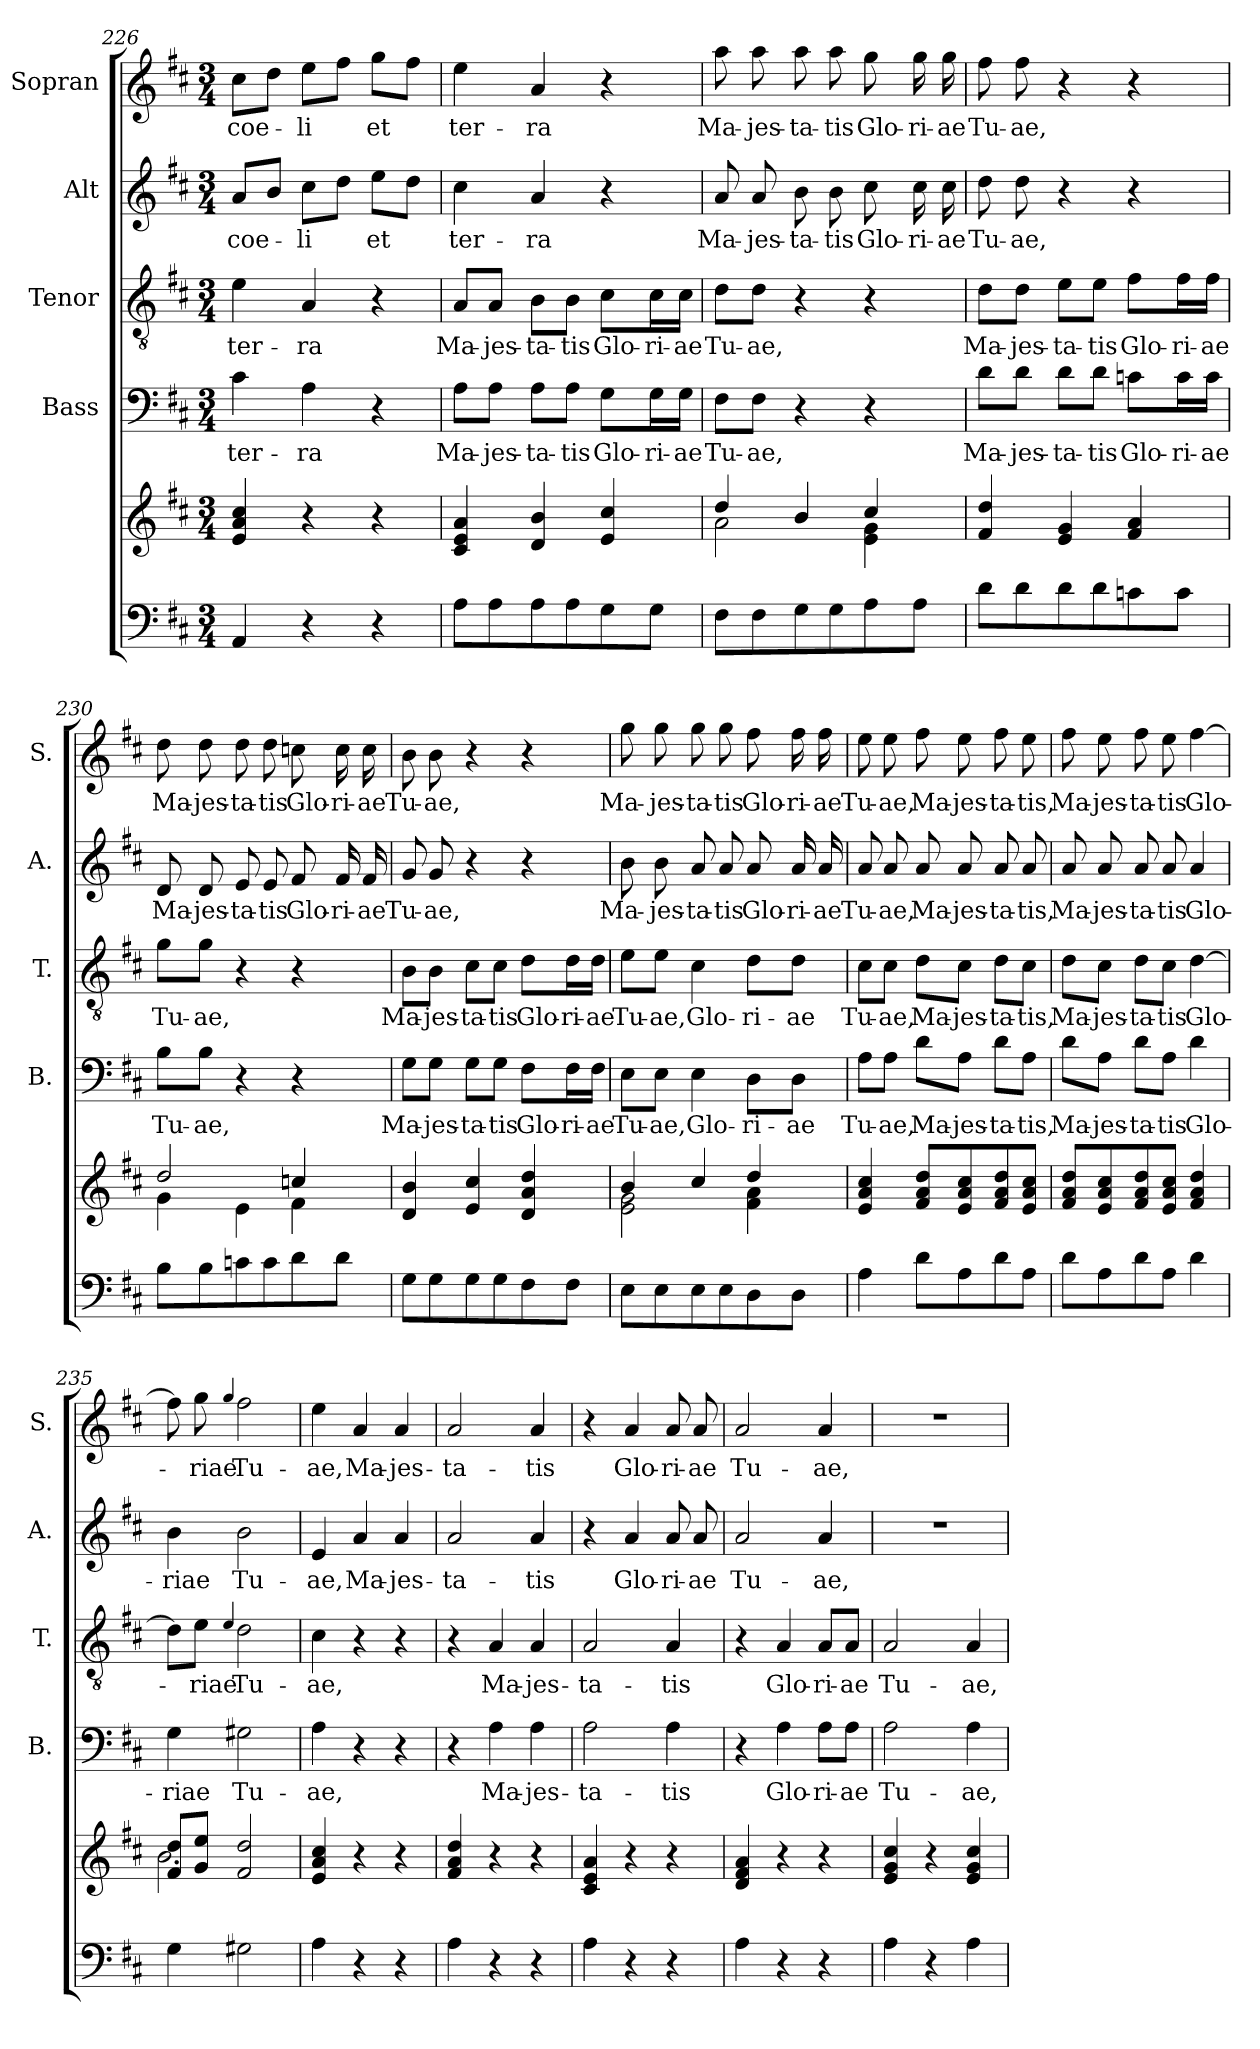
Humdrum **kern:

**kern	**kern	**kern	**text	**kern	**text	**kern	**text	**kern	**text
*part5	*part5	*part4	*part4	*part3	*part3	*part2	*part2	*part1	*part1
*staff6	*staff5	*staff4	*staff4	*staff3	*staff3	*staff2	*staff2	*staff1	*staff1
*	*	*I"Bass	*	*I"Tenor	*	*I"Alt	*	*I"Sopran	*
*	*	*I'B.	*	*I'T.	*	*I'A.	*	*I'S.	*
*clefF4	*clefG2	*clefF4	*	*clefGv2	*	*clefG2	*	*clefG2	*
*k[f#c#]	*k[f#c#]	*k[f#c#]	*	*k[f#c#]	*	*k[f#c#]	*	*k[f#c#]	*
*D:	*D:	*D:	*	*D:	*	*D:	*	*D:	*
*M3/4	*M3/4	*M3/4	*	*M3/4	*	*M3/4	*	*M3/4	*
=226	=226	=226	=226	=226	=226	=226	=226	=226	=226
!	!	!	!LO:LY:b	!	!LO:LY:b	!	!LO:LY:b	!	!LO:LY:b
4AA/	4e/ 4a/ 4cc#/	4c#\	ter-	4e\	ter-	8a/L	coe-	8cc#\L	coe-
.	.	.	.	.	.	8b/J	.	8dd\J	.
!	!	!	!LO:LY:b	!	!LO:LY:b	!	!LO:LY:b	!	!LO:LY:b
4r	4r	4A\	-ra	4A/	-ra	8cc#\L	-li	8ee\L	-li
.	.	.	.	.	.	8dd\J	.	8ff#\J	.
!	!	!	!	!	!	!	!LO:LY:b	!	!LO:LY:b
4r	4r	4r	.	4r	.	8ee\L	et	8gg\L	et
.	.	.	.	.	.	8dd\J	.	8ff#\J	.
=227	=227	=227	=227	=227	=227	=227	=227	=227	=227
!	!	!	!LO:LY:b	!	!LO:LY:b	!	!LO:LY:b	!	!LO:LY:b
8A\L	4c#/ 4e/ 4a/	8A\L	Ma-	8A/L	Ma-	4cc#\	ter-	4ee\	ter-
!	!	!	!LO:LY:b	!	!LO:LY:b	!	!	!	!
8A\	.	8A\J	-jes-	8A/J	-jes-	.	.	.	.
!	!	!	!LO:LY:b	!	!LO:LY:b	!	!LO:LY:b	!	!LO:LY:b
8A\	4d/ 4b/	8A\L	-ta-	8B\L	-ta-	4a/	-ra	4a/	-ra
!	!	!	!LO:LY:b	!	!LO:LY:b	!	!	!	!
8A\	.	8A\J	-tis	8B\J	-tis	.	.	.	.
!	!	!	!LO:LY:b	!	!LO:LY:b	!	!	!	!
8G\	4e/ 4cc#/	8G\L	Glo-	8c#\L	Glo-	4r	.	4r	.
!	!	!	!LO:LY:b	!	!LO:LY:b	!	!	!	!
8G\J	.	16G\L	-ri-	16c#\L	-ri-	.	.	.	.
!	!	!	!LO:LY:b	!	!LO:LY:b	!	!	!	!
.	.	16G\JJ	-ae	16c#\JJ	-ae	.	.	.	.
=228	=228	=228	=228	=228	=228	=228	=228	=228	=228
*	*^	*	*	*	*	*	*	*	*
!	!	!	!	!LO:LY:b	!	!LO:LY:b	!	!LO:LY:b	!	!LO:LY:b
8F#\L	4dd/	2a\	8F#\L	Tu-	8d\L	Tu-	8a/	Ma-	8aa\	Ma-
!	!	!	!	!LO:LY:b	!	!LO:LY:b	!	!LO:LY:b	!	!LO:LY:b
8F#\	.	.	8F#\J	-ae,	8d\J	-ae,	8a/	-jes-	8aa\	-jes-
!	!	!	!	!	!	!	!	!LO:LY:b	!	!LO:LY:b
8G\	4b/	.	4r	.	4r	.	8b\	-ta-	8aa\	-ta-
!	!	!	!	!	!	!	!	!LO:LY:b	!	!LO:LY:b
8G\	.	.	.	.	.	.	8b\	-tis	8aa\	-tis
!	!	!	!	!	!	!	!	!LO:LY:b	!	!LO:LY:b
8A\	4cc#/	4e\ 4g\	4r	.	4r	.	8cc#\	Glo-	8gg\	Glo-
!	!	!	!	!	!	!	!	!LO:LY:b	!	!LO:LY:b
8A\J	.	.	.	.	.	.	16cc#\	-ri-	16gg\	-ri-
!	!	!	!	!	!	!	!	!LO:LY:b	!	!LO:LY:b
.	.	.	.	.	.	.	16cc#\	-ae	16gg\	-ae
*	*v	*v	*	*	*	*	*	*	*	*
!!LO:PB:g=z
=229	=229	=229	=229	=229	=229	=229	=229	=229	=229
!	!	!	!LO:LY:b	!	!LO:LY:b	!	!LO:LY:b	!	!LO:LY:b
8d\L	4f#/ 4dd/	8d\L	Ma-	8d\L	Ma-	8dd\	Tu-	8ff#\	Tu-
!	!	!	!LO:LY:b	!	!LO:LY:b	!	!LO:LY:b	!	!LO:LY:b
8d\	.	8d\J	-jes-	8d\J	-jes-	8dd\	-ae,	8ff#\	-ae,
!	!	!	!LO:LY:b	!	!LO:LY:b	!	!	!	!
8d\	4e/ 4g/	8d\L	-ta-	8e\L	-ta-	4r	.	4r	.
!	!	!	!LO:LY:b	!	!LO:LY:b	!	!	!	!
8d\	.	8d\J	-tis	8e\J	-tis	.	.	.	.
!	!	!	!LO:LY:b	!	!LO:LY:b	!	!	!	!
8cn\	4f#/ 4a/	8cn\L	Glo-	8f#\L	Glo-	4r	.	4r	.
!	!	!	!LO:LY:b	!	!LO:LY:b	!	!	!	!
8c\J	.	16c\L	-ri-	16f#\L	-ri-	.	.	.	.
!	!	!	!LO:LY:b	!	!LO:LY:b	!	!	!	!
.	.	16c\JJ	-ae	16f#\JJ	-ae	.	.	.	.
=230	=230	=230	=230	=230	=230	=230	=230	=230	=230
*	*^	*	*	*	*	*	*	*	*
!	!	!	!	!LO:LY:b	!	!LO:LY:b	!	!LO:LY:b	!	!LO:LY:b
8B\L	2dd/	4g\	8B\L	Tu-	8g\L	Tu-	8d/	Ma-	8dd\	Ma-
!	!	!	!	!LO:LY:b	!	!LO:LY:b	!	!LO:LY:b	!	!LO:LY:b
8B\	.	.	8B\J	-ae,	8g\J	-ae,	8d/	-jes-	8dd\	-jes-
!	!	!	!	!	!	!	!	!LO:LY:b	!	!LO:LY:b
8cn\	.	4e\	4r	.	4r	.	8e/	-ta-	8dd\	-ta-
!	!	!	!	!	!	!	!	!LO:LY:b	!	!LO:LY:b
8c\	.	.	.	.	.	.	8e/	-tis	8dd\	-tis
!	!	!	!	!	!	!	!	!LO:LY:b	!	!LO:LY:b
8d\	4ccn/	4f#\	4r	.	4r	.	8f#/	Glo-	8ccn\	Glo-
!	!	!	!	!	!	!	!	!LO:LY:b	!	!LO:LY:b
8d\J	.	.	.	.	.	.	16f#/	-ri-	16cc\	-ri-
!	!	!	!	!	!	!	!	!LO:LY:b	!	!LO:LY:b
.	.	.	.	.	.	.	16f#/	-ae	16cc\	-ae
*	*v	*v	*	*	*	*	*	*	*	*
=231	=231	=231	=231	=231	=231	=231	=231	=231	=231
!	!	!	!LO:LY:b	!	!LO:LY:b	!	!LO:LY:b	!	!LO:LY:b
8G\L	4d/ 4b/	8G\L	Ma-	8B\L	Ma-	8g/	Tu-	8b\	Tu-
!	!	!	!LO:LY:b	!	!LO:LY:b	!	!LO:LY:b	!	!LO:LY:b
8G\	.	8G\J	-jes-	8B\J	-jes-	8g/	-ae,	8b\	-ae,
!	!	!	!LO:LY:b	!	!LO:LY:b	!	!	!	!
8G\	4e/ 4cc#/	8G\L	-ta-	8c#\L	-ta-	4r	.	4r	.
!	!	!	!LO:LY:b	!	!LO:LY:b	!	!	!	!
8G\	.	8G\J	-tis	8c#\J	-tis	.	.	.	.
!	!	!	!LO:LY:b	!	!LO:LY:b	!	!	!	!
8F#\	4d/ 4a/ 4dd/	8F#\L	Glo-	8d\L	Glo-	4r	.	4r	.
!	!	!	!LO:LY:b	!	!LO:LY:b	!	!	!	!
8F#\J	.	16F#\L	-ri-	16d\L	-ri-	.	.	.	.
!	!	!	!LO:LY:b	!	!LO:LY:b	!	!	!	!
.	.	16F#\JJ	-ae	16d\JJ	-ae	.	.	.	.
=232	=232	=232	=232	=232	=232	=232	=232	=232	=232
*	*^	*	*	*	*	*	*	*	*
!	!	!	!	!LO:LY:b	!	!LO:LY:b	!	!LO:LY:b	!	!LO:LY:b
8E\L	4b/	2e\ 2g\	8E\L	Tu-	8e\L	Tu-	8b\	Ma-	8gg\	Ma-
!	!	!	!	!LO:LY:b	!	!LO:LY:b	!	!LO:LY:b	!	!LO:LY:b
8E\	.	.	8E\J	-ae,	8e\J	-ae,	8b\	-jes-	8gg\	-jes-
!	!	!	!	!LO:LY:b	!	!LO:LY:b	!	!LO:LY:b	!	!LO:LY:b
8E\	4cc#/	.	4E\	Glo-	4c#\	Glo-	8a/	-ta-	8gg\	-ta-
!	!	!	!	!	!	!	!	!LO:LY:b	!	!LO:LY:b
8E\	.	.	.	.	.	.	8a/	-tis	8gg\	-tis
!	!	!	!	!LO:LY:b	!	!LO:LY:b	!	!LO:LY:b	!	!LO:LY:b
8D\	4dd/	4f#\ 4a\	8D\L	-ri-	8d\L	-ri-	8a/	Glo-	8ff#\	Glo-
!	!	!	!	!LO:LY:b	!	!LO:LY:b	!	!LO:LY:b	!	!LO:LY:b
8D\J	.	.	8D\J	-ae	8d\J	-ae	16a/	-ri-	16ff#\	-ri-
!	!	!	!	!	!	!	!	!LO:LY:b	!	!LO:LY:b
.	.	.	.	.	.	.	16a/	-ae	16ff#\	-ae
*	*v	*v	*	*	*	*	*	*	*	*
=233	=233	=233	=233	=233	=233	=233	=233	=233	=233
!	!	!	!LO:LY:b	!	!LO:LY:b	!	!LO:LY:b	!	!LO:LY:b
4A\	4e/ 4a/ 4cc#/	8A\L	Tu-	8c#\L	Tu-	8a/	Tu-	8ee\	Tu-
!	!	!	!LO:LY:b	!	!LO:LY:b	!	!LO:LY:b	!	!LO:LY:b
.	.	8A\J	-ae,	8c#\J	-ae,	8a/	-ae,	8ee\	-ae,
!	!	!	!LO:LY:b	!	!LO:LY:b	!	!LO:LY:b	!	!LO:LY:b
8d\L	8f#/ 8a/ 8dd/L	8d\L	Ma-	8d\L	Ma-	8a/	Ma-	8ff#\	Ma-
!	!	!	!LO:LY:b	!	!LO:LY:b	!	!LO:LY:b	!	!LO:LY:b
8A\	8e/ 8a/ 8cc#/	8A\J	-jes-	8c#\J	-jes-	8a/	-jes-	8ee\	-jes-
!	!	!	!LO:LY:b	!	!LO:LY:b	!	!LO:LY:b	!	!LO:LY:b
8d\	8f#/ 8a/ 8dd/	8d\L	-ta-	8d\L	-ta-	8a/	-ta-	8ff#\	-ta-
!	!	!	!LO:LY:b	!	!LO:LY:b	!	!LO:LY:b	!	!LO:LY:b
8A\J	8e/ 8a/ 8cc#/J	8A\J	-tis,	8c#\J	-tis,	8a/	-tis,	8ee\	-tis,
!!LO:LB:g=z
=234	=234	=234	=234	=234	=234	=234	=234	=234	=234
!	!	!	!LO:LY:b	!	!LO:LY:b	!	!LO:LY:b	!	!LO:LY:b
8d\L	8f#/ 8a/ 8dd/L	8d\L	Ma-	8d\L	Ma-	8a/	Ma-	8ff#\	Ma-
!	!	!	!LO:LY:b	!	!LO:LY:b	!	!LO:LY:b	!	!LO:LY:b
8A\	8e/ 8a/ 8cc#/	8A\J	-jes-	8c#\J	-jes-	8a/	-jes-	8ee\	-jes-
!	!	!	!LO:LY:b	!	!LO:LY:b	!	!LO:LY:b	!	!LO:LY:b
8d\	8f#/ 8a/ 8dd/	8d\L	-ta-	8d\L	-ta-	8a/	-ta-	8ff#\	-ta-
!	!	!	!LO:LY:b	!	!LO:LY:b	!	!LO:LY:b	!	!LO:LY:b
8A\J	8e/ 8a/ 8cc#/J	8A\J	-tis	8c#\J	-tis	8a/	-tis	8ee\	-tis
!	!	!	!LO:LY:b	!	!LO:LY:b	!	!LO:LY:b	!	!LO:LY:b
4d\	4f#/ 4a/ 4dd/	4d\	Glo-	[4d\	Glo-	4a/	Glo-	[4ff#\	Glo-
=235	=235	=235	=235	=235	=235	=235	=235	=235	=235
*	*^	*	*	*	*	*	*	*	*
!	!	!	!	!LO:LY:b	!	!	!	!LO:LY:b	!	!
4G\	8f#/ 8dd/L	2.b\	4G\	-riae	8d\L]	.	4b\	-riae	8ff#\]	.
!	!	!	!	!	!	!LO:LY:b	!	!	!	!LO:LY:b
.	8g/ 8ee/J	.	.	.	8e\J	-riae	.	.	8gg\	-riae
.	.	.	.	.	4qqe/	.	.	.	4qqgg/	.
!	!	!	!	!LO:LY:b	!	!LO:LY:b	!	!LO:LY:b	!	!LO:LY:b
2G#X\	2f#/ 2dd/	.	2G#X\	Tu-	2d\	Tu-	2b\	Tu-	2ff#\	Tu-
*	*v	*v	*	*	*	*	*	*	*	*
=236	=236	=236	=236	=236	=236	=236	=236	=236	=236
!	!	!	!LO:LY:b	!	!LO:LY:b	!	!LO:LY:b	!	!LO:LY:b
4A\	4e/ 4a/ 4cc#/	4A\	-ae,	4c#\	-ae,	4e/	-ae,	4ee\	-ae,
!	!	!	!	!	!	!	!LO:LY:b	!	!LO:LY:b
4r	4r	4r	.	4r	.	4a/	Ma-	4a/	Ma-
!	!	!	!	!	!	!	!LO:LY:b	!	!LO:LY:b
4r	4r	4r	.	4r	.	4a/	-jes-	4a/	-jes-
=237	=237	=237	=237	=237	=237	=237	=237	=237	=237
!	!	!	!	!	!	!	!LO:LY:b	!	!LO:LY:b
4A\	4f#/ 4a/ 4dd/	4r	.	4r	.	2a/	-ta-	2a/	-ta-
!	!	!	!LO:LY:b	!	!LO:LY:b	!	!	!	!
4r	4r	4A\	Ma-	4A/	Ma-	.	.	.	.
!	!	!	!LO:LY:b	!	!LO:LY:b	!	!LO:LY:b	!	!LO:LY:b
4r	4r	4A\	-jes-	4A/	-jes-	4a/	-tis	4a/	-tis
=238	=238	=238	=238	=238	=238	=238	=238	=238	=238
!	!	!	!LO:LY:b	!	!LO:LY:b	!	!	!	!
4A\	4c#/ 4e/ 4a/	2A\	-ta-	2A/	-ta-	4r	.	4r	.
!	!	!	!	!	!	!	!LO:LY:b	!	!LO:LY:b
4r	4r	.	.	.	.	4a/	Glo-	4a/	Glo-
!	!	!	!LO:LY:b	!	!LO:LY:b	!	!LO:LY:b	!	!LO:LY:b
4r	4r	4A\	-tis	4A/	-tis	8a/	-ri-	8a/	-ri-
!	!	!	!	!	!	!	!LO:LY:b	!	!LO:LY:b
.	.	.	.	.	.	8a/	-ae	8a/	-ae
=239	=239	=239	=239	=239	=239	=239	=239	=239	=239
!	!	!	!	!	!	!	!LO:LY:b	!	!LO:LY:b
4A\	4d/ 4f#/ 4a/	4r	.	4r	.	2a/	Tu-	2a/	Tu-
!	!	!	!LO:LY:b	!	!LO:LY:b	!	!	!	!
4r	4r	4A\	Glo-	4A/	Glo-	.	.	.	.
!	!	!	!LO:LY:b	!	!LO:LY:b	!	!LO:LY:b	!	!LO:LY:b
4r	4r	8A\L	-ri-	8A/L	-ri-	4a/	-ae,	4a/	-ae,
!	!	!	!LO:LY:b	!	!LO:LY:b	!	!	!	!
.	.	8A\J	-ae	8A/J	-ae	.	.	.	.
=240	=240	=240	=240	=240	=240	=240	=240	=240	=240
!	!	!	!LO:LY:b	!	!LO:LY:b	!	!	!	!
4A\	4e/ 4g/ 4cc#/	2A\	Tu-	2A/	Tu-	2.r	.	2.r	.
4r	4r	.	.	.	.	.	.	.	.
!	!	!	!LO:LY:b	!	!LO:LY:b	!	!	!	!
4A\	4e/ 4g/ 4cc#/	4A\	-ae,	4A/	-ae,	.	.	.	.
=	=	=	=	=	=	=	=	=	=
*-	*-	*-	*-	*-	*-	*-	*-	*-	*-
